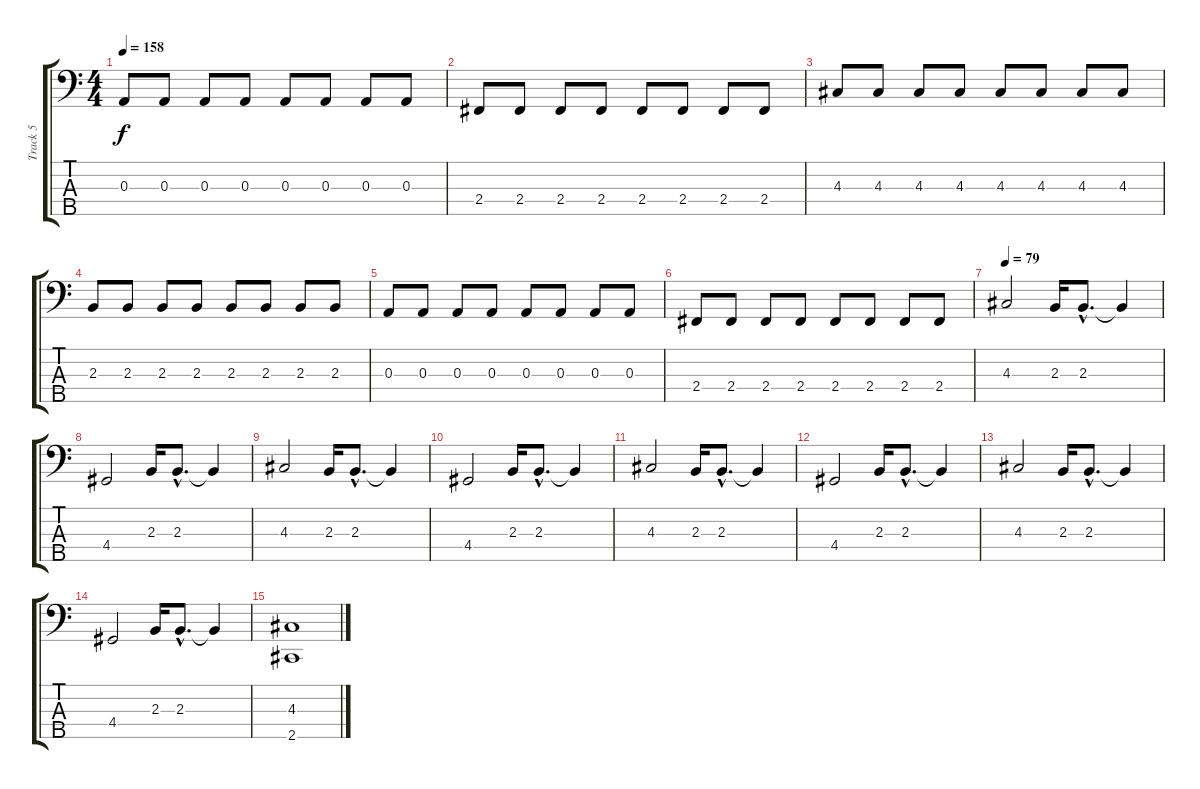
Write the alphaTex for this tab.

\track ("Track 5" "Track 5") {instrument electricbasspick}
\staff {score tabs}
\tuning (G2 D2 A1 E1 B0) {hide}
\ts (4 4)
\tempo 158
\clef f4
\ks c
0.3.8{dy f} 0.3.8 0.3.8 0.3.8 0.3.8 0.3.8 0.3.8 0.3.8 |
2.4.8 2.4.8 2.4.8 2.4.8 2.4.8 2.4.8 2.4.8 2.4.8 |
4.3.8 4.3.8 4.3.8 4.3.8 4.3.8 4.3.8 4.3.8 4.3.8 |
2.3.8 2.3.8 2.3.8 2.3.8 2.3.8 2.3.8 2.3.8 2.3.8 |
0.3.8 0.3.8 0.3.8 0.3.8 0.3.8 0.3.8 0.3.8 0.3.8 |
2.4.8 2.4.8 2.4.8 2.4.8 2.4.8 2.4.8 2.4.8 2.4.8 |
\tempo 79
4.3.2 2.3.16 2.3{hac}.8{d} 2.3{t}.4 |
4.4.2 2.3.16 2.3{hac}.8{d} 2.3{t}.4 |
4.3.2 2.3.16 2.3{hac}.8{d} 2.3{t}.4 |
4.4.2 2.3.16 2.3{hac}.8{d} 2.3{t}.4 |
4.3.2 2.3.16 2.3{hac}.8{d} 2.3{t}.4 |
4.4.2 2.3.16 2.3{hac}.8{d} 2.3{t}.4 |
4.3.2 2.3.16 2.3{hac}.8{d} 2.3{t}.4 |
4.4.2 2.3.16 2.3{hac}.8{d} 2.3{t}.4 |
(4.3 2.5).1
